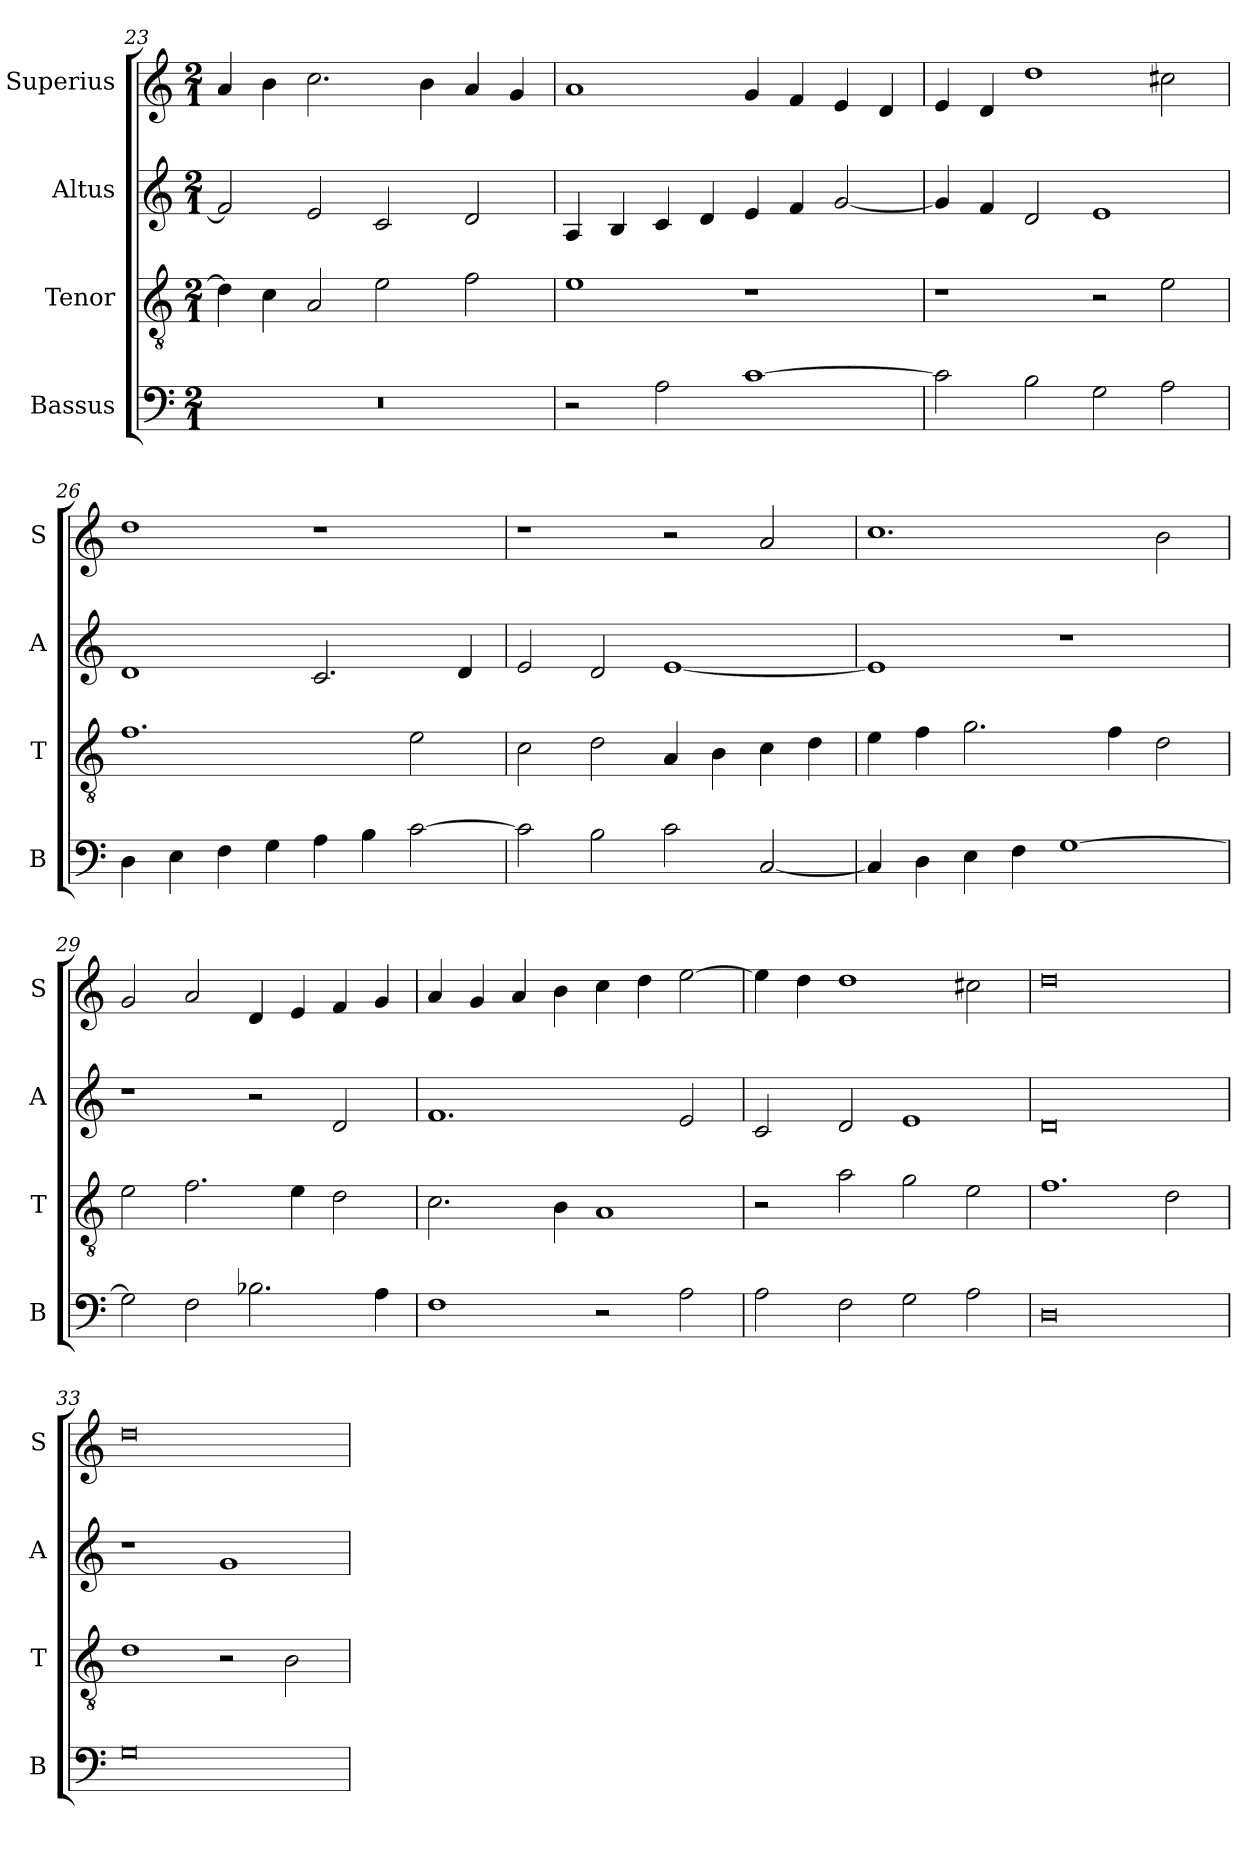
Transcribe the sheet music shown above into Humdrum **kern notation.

**kern	**kern	**kern	**kern
*part4	*part3	*part2	*part1
*staff4	*staff3	*staff2	*staff1
*I"Bassus	*I"Tenor	*I"Altus	*I"Superius
*I'B	*I'T	*I'A	*I'S
*clefF4	*clefGv2	*clefG2	*clefG2
*k[]	*k[]	*k[]	*k[]
*C:	*C:	*C:	*C:
*M2/1	*M2/1	*M2/1	*M2/1
=23	=23	=23	=23
0r	4d]	2f]	4a
.	4c	.	4b
.	2A	2e	2.cc
.	2e	2c	.
.	.	.	4b
.	2f	2d	4a
.	.	.	4g
=24	=24	=24	=24
2r	1e	4A	1a
.	.	4B	.
2A	.	4c	.
.	.	4d	.
[1c	1r	4e	4g
.	.	4f	4f
.	.	[2g	4e
.	.	.	4d
=25	=25	=25	=25
2c]	1r	4g]	4e
.	.	4f	4d
2B	.	2d	1dd
2G	2r	1e	.
2A	2e	.	2cc#X
=26	=26	=26	=26
4D	1.f	1d	1dd
4E	.	.	.
4F	.	.	.
4G	.	.	.
4A	.	2.c	1r
4B	.	.	.
[2c	2e	.	.
.	.	4d	.
=27	=27	=27	=27
2c]	2c	2e	1r
2B	2d	2d	.
2c	4A	[1e	2r
.	4B	.	.
[2C	4c	.	2a
.	4d	.	.
=28	=28	=28	=28
4C]	4e	1e]	1.cc
4D	4f	.	.
4E	2.g	.	.
4F	.	.	.
[1G	.	1r	.
.	4f	.	.
.	2d	.	2b
=29	=29	=29	=29
2G]	2e	1r	2g
2F	2.f	.	2a
2.B-X	.	2r	4d
.	4e	.	4e
.	2d	2d	4f
4A	.	.	4g
=30	=30	=30	=30
1F	2.c	1.f	4a
.	.	.	4g
.	.	.	4a
.	4B	.	4b
2r	1A	.	4cc
.	.	.	4dd
2A	.	2e	[2ee
=31	=31	=31	=31
2A	2r	2c	4ee]
.	.	.	4dd
2F	2a	2d	1dd
2G	2g	1e	.
2A	2e	.	2cc#X
=32	=32	=32	=32
0D	1.f	0d	0dd
.	2d	.	.
=33	=33	=33	=33
0G	1d	1r	0dd
.	2r	1g	.
.	2B	.	.
=	=	=	=
*-	*-	*-	*-
